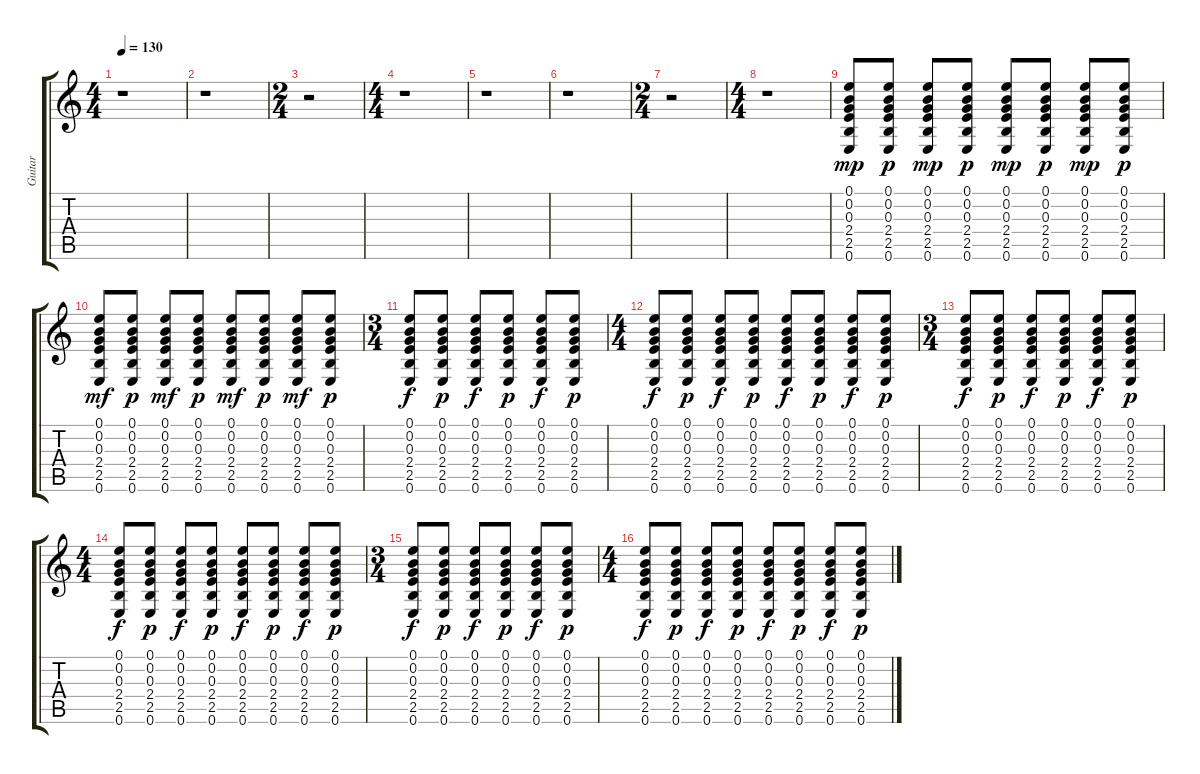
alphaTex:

\track ("Guitar" "Guitar") {instrument acousticguitarsteel}
\staff {score tabs}
\tuning (E4 B3 G3 D3 A2 E2) {hide}
\ts (4 4)
\tempo 130
\clef g2
\ks c
r.1{dy f} |
r.1 |
\ts (2 4)
r.2 |
\ts (4 4)
r.1 |
r.1 |
r.1 |
\ts (2 4)
r.2 |
\ts (4 4)
r.1 |
(0.1 0.2 0.3 2.4 2.5 0.6).8{dy mp} (0.1 0.2 0.3 2.4 2.5 0.6).8{dy p} (0.1 0.2 0.3 2.4 2.5 0.6).8{dy mp} (0.1 0.2 0.3 2.4 2.5 0.6).8{dy p} (0.1 0.2 0.3 2.4 2.5 0.6).8{dy mp} (0.1 0.2 0.3 2.4 2.5 0.6).8{dy p} (0.1 0.2 0.3 2.4 2.5 0.6).8{dy mp} (0.1 0.2 0.3 2.4 2.5 0.6).8{dy p} |
(0.1 0.2 0.3 2.4 2.5 0.6).8{dy mf} (0.1 0.2 0.3 2.4 2.5 0.6).8{dy p} (0.1 0.2 0.3 2.4 2.5 0.6).8{dy mf} (0.1 0.2 0.3 2.4 2.5 0.6).8{dy p} (0.1 0.2 0.3 2.4 2.5 0.6).8{dy mf} (0.1 0.2 0.3 2.4 2.5 0.6).8{dy p} (0.1 0.2 0.3 2.4 2.5 0.6).8{dy mf} (0.1 0.2 0.3 2.4 2.5 0.6).8{dy p} |
\ts (3 4)
(0.1 0.2 0.3 2.4 2.5 0.6).8{dy f} (0.1 0.2 0.3 2.4 2.5 0.6).8{dy p} (0.1 0.2 0.3 2.4 2.5 0.6).8{dy f} (0.1 0.2 0.3 2.4 2.5 0.6).8{dy p} (0.1 0.2 0.3 2.4 2.5 0.6).8{dy f} (0.1 0.2 0.3 2.4 2.5 0.6).8{dy p} |
\ts (4 4)
(0.1 0.2 0.3 2.4 2.5 0.6).8{dy f} (0.1 0.2 0.3 2.4 2.5 0.6).8{dy p} (0.1 0.2 0.3 2.4 2.5 0.6).8{dy f} (0.1 0.2 0.3 2.4 2.5 0.6).8{dy p} (0.1 0.2 0.3 2.4 2.5 0.6).8{dy f} (0.1 0.2 0.3 2.4 2.5 0.6).8{dy p} (0.1 0.2 0.3 2.4 2.5 0.6).8{dy f} (0.1 0.2 0.3 2.4 2.5 0.6).8{dy p} |
\ts (3 4)
(0.1 0.2 0.3 2.4 2.5 0.6).8{dy f} (0.1 0.2 0.3 2.4 2.5 0.6).8{dy p} (0.1 0.2 0.3 2.4 2.5 0.6).8{dy f} (0.1 0.2 0.3 2.4 2.5 0.6).8{dy p} (0.1 0.2 0.3 2.4 2.5 0.6).8{dy f} (0.1 0.2 0.3 2.4 2.5 0.6).8{dy p} |
\ts (4 4)
(0.1 0.2 0.3 2.4 2.5 0.6).8{dy f} (0.1 0.2 0.3 2.4 2.5 0.6).8{dy p} (0.1 0.2 0.3 2.4 2.5 0.6).8{dy f} (0.1 0.2 0.3 2.4 2.5 0.6).8{dy p} (0.1 0.2 0.3 2.4 2.5 0.6).8{dy f} (0.1 0.2 0.3 2.4 2.5 0.6).8{dy p} (0.1 0.2 0.3 2.4 2.5 0.6).8{dy f} (0.1 0.2 0.3 2.4 2.5 0.6).8{dy p} |
\ts (3 4)
(0.1 0.2 0.3 2.4 2.5 0.6).8{dy f} (0.1 0.2 0.3 2.4 2.5 0.6).8{dy p} (0.1 0.2 0.3 2.4 2.5 0.6).8{dy f} (0.1 0.2 0.3 2.4 2.5 0.6).8{dy p} (0.1 0.2 0.3 2.4 2.5 0.6).8{dy f} (0.1 0.2 0.3 2.4 2.5 0.6).8{dy p} |
\ts (4 4)
(0.1 0.2 0.3 2.4 2.5 0.6).8{dy f} (0.1 0.2 0.3 2.4 2.5 0.6).8{dy p} (0.1 0.2 0.3 2.4 2.5 0.6).8{dy f} (0.1 0.2 0.3 2.4 2.5 0.6).8{dy p} (0.1 0.2 0.3 2.4 2.5 0.6).8{dy f} (0.1 0.2 0.3 2.4 2.5 0.6).8{dy p} (0.1 0.2 0.3 2.4 2.5 0.6).8{dy f} (0.1 0.2 0.3 2.4 2.5 0.6).8{dy p}
